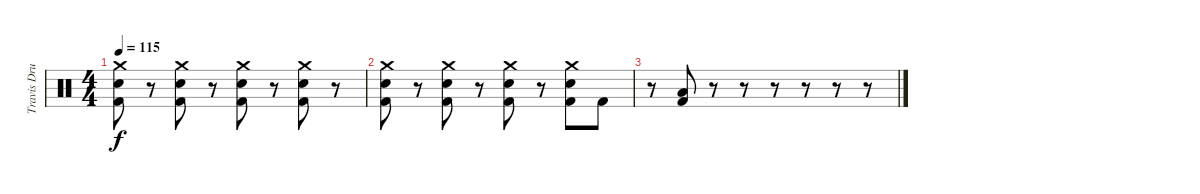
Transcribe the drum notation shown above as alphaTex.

\track ("Travis Drums" "Travis Dru") {instrument percussion}
\staff {score}
\articulation defaults
\ts (4 4)
\tempo 115
\clef neutral
\ks c
("Crash medium (hit)" "Electric Snare (hit)" "Kick (hit) 2").8{dy f} r.8 ("Crash medium (hit)" "Electric Snare (hit)" "Kick (hit) 2").8 r.8 ("Crash medium (hit)" "Electric Snare (hit)" "Kick (hit) 2").8 r.8 ("Crash medium (hit)" "Electric Snare (hit)" "Kick (hit) 2").8 r.8 |
("Crash medium (hit)" "Electric Snare (hit)" "Kick (hit) 2").8 r.8 ("Crash medium (hit)" "Electric Snare (hit)" "Kick (hit) 2").8 r.8 ("Crash medium (hit)" "Electric Snare (hit)" "Kick (hit) 2").8 r.8 ("Crash medium (hit)" "Electric Snare (hit)" "Kick (hit) 2").8 "Kick (hit) 2".8 |
r.8 ("Low Tom (hit)" "Kick (hit) 2").8 r.8 r.8 r.8 r.8 r.8 r.8
